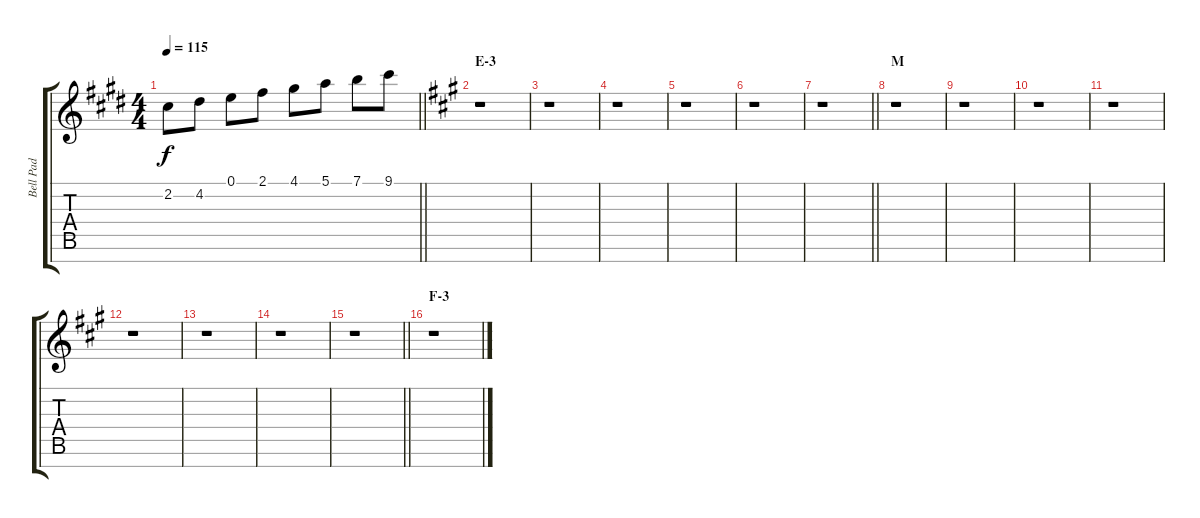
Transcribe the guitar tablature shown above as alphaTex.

\track ("Bell Pad" "Bell Pad") {instrument vibraphone}
\staff {score tabs}
\tuning (E5 B4 G4 D4 A3 E3 B2) {hide}
\ts (4 4)
\tempo 115
\clef g2
\barLineRight lightlight
\ks e
2.2.8{dy f} 4.2.8 0.1.8 2.1.8 4.1.8 5.1.8 7.1.8 9.1.8 |
\section ("" "E-3")
\ks a
r.1 |
r.1 |
r.1 |
r.1 |
r.1 |
\barLineRight lightlight
r.1 |
\section ("" "M")
r.1 |
r.1 |
r.1 |
r.1 |
r.1 |
r.1 |
r.1 |
\barLineRight lightlight
r.1 |
\section ("" "F-3")
r.1
